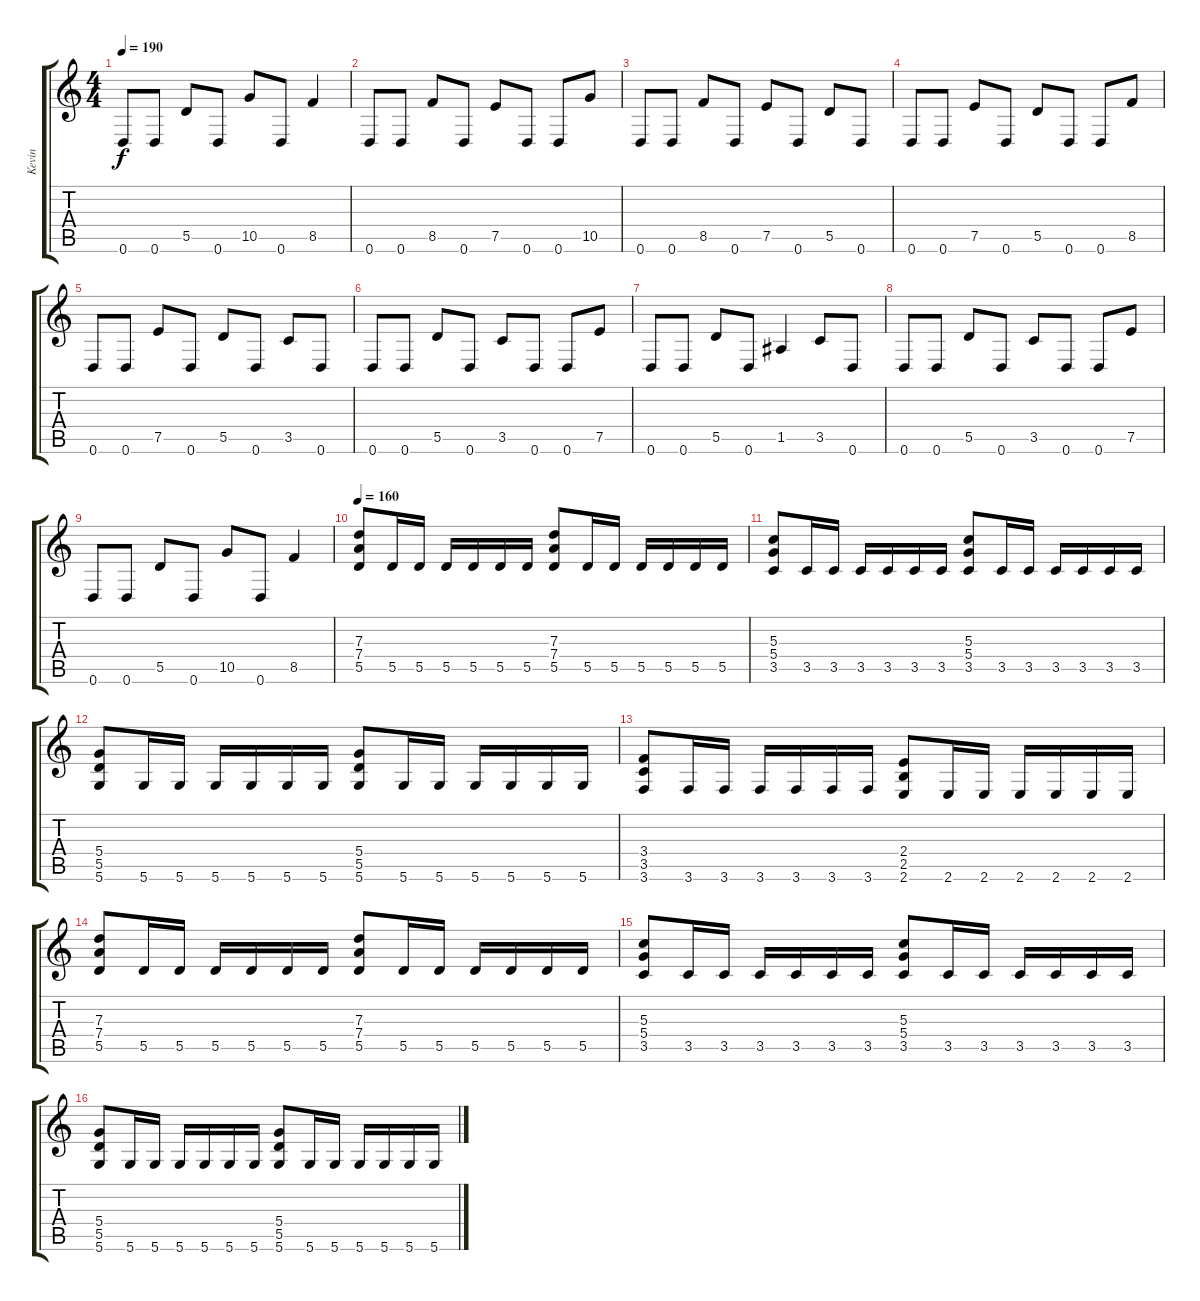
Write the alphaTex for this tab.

\track ("Kevin" "Kevin") {instrument distortionguitar}
\staff {score tabs}
\tuning (E4 B3 G3 D3 A2 D2) {hide}
\ts (4 4)
\tempo 190
\clef g2
\ks c
0.6.8{dy f} 0.6.8 5.5.8 0.6.8 10.5.8 0.6.8 8.5.4 |
0.6.8 0.6.8 8.5.8 0.6.8 7.5.8 0.6.8 0.6.8 10.5.8 |
0.6.8 0.6.8 8.5.8 0.6.8 7.5.8 0.6.8 5.5.8 0.6.8 |
0.6.8 0.6.8 7.5.8 0.6.8 5.5.8 0.6.8 0.6.8 8.5.8 |
0.6.8 0.6.8 7.5.8 0.6.8 5.5.8 0.6.8 3.5.8 0.6.8 |
0.6.8 0.6.8 5.5.8 0.6.8 3.5.8 0.6.8 0.6.8 7.5.8 |
0.6.8 0.6.8 5.5.8 0.6.8 1.5.4 3.5.8 0.6.8 |
0.6.8 0.6.8 5.5.8 0.6.8 3.5.8 0.6.8 0.6.8 7.5.8 |
0.6.8 0.6.8 5.5.8 0.6.8 10.5.8 0.6.8 8.5.4 |
\tempo 160
(7.3 7.4 5.5).8 5.5.16 5.5.16 5.5.16 5.5.16 5.5.16 5.5.16 (7.3 7.4 5.5).8 5.5.16 5.5.16 5.5.16 5.5.16 5.5.16 5.5.16 |
(5.3 5.4 3.5).8 3.5.16 3.5.16 3.5.16 3.5.16 3.5.16 3.5.16 (5.3 5.4 3.5).8 3.5.16 3.5.16 3.5.16 3.5.16 3.5.16 3.5.16 |
(5.4 5.5 5.6).8 5.6.16 5.6.16 5.6.16 5.6.16 5.6.16 5.6.16 (5.4 5.5 5.6).8 5.6.16 5.6.16 5.6.16 5.6.16 5.6.16 5.6.16 |
(3.4 3.5 3.6).8 3.6.16 3.6.16 3.6.16 3.6.16 3.6.16 3.6.16 (2.4 2.5 2.6).8 2.6.16 2.6.16 2.6.16 2.6.16 2.6.16 2.6.16 |
(7.3 7.4 5.5).8 5.5.16 5.5.16 5.5.16 5.5.16 5.5.16 5.5.16 (7.3 7.4 5.5).8 5.5.16 5.5.16 5.5.16 5.5.16 5.5.16 5.5.16 |
(5.3 5.4 3.5).8 3.5.16 3.5.16 3.5.16 3.5.16 3.5.16 3.5.16 (5.3 5.4 3.5).8 3.5.16 3.5.16 3.5.16 3.5.16 3.5.16 3.5.16 |
(5.4 5.5 5.6).8 5.6.16 5.6.16 5.6.16 5.6.16 5.6.16 5.6.16 (5.4 5.5 5.6).8 5.6.16 5.6.16 5.6.16 5.6.16 5.6.16 5.6.16
